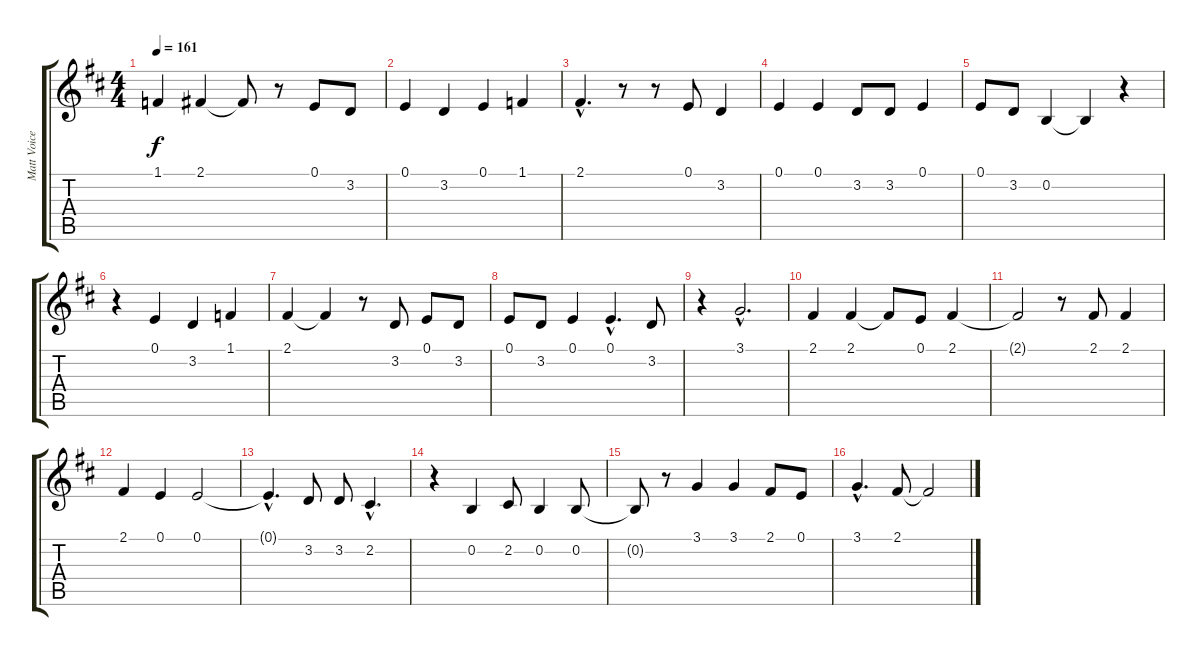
\track ("Matt Voice" "Matt Voice") {instrument lead2sawtooth}
\staff {score tabs}
\tuning (E4 B3 G3 D3 A2 E2) {hide}
\ts (4 4)
\tempo 161
\clef g2
\ks d
1.1.4{dy f} 2.1.4 2.1{t}.8 r.8 0.1.8 3.2.8 |
0.1.4 3.2.4 0.1.4 1.1.4 |
2.1{hac}.4{d} r.8 r.8 0.1.8 3.2.4 |
0.1.4 0.1.4 3.2.8 3.2.8 0.1.4 |
0.1.8 3.2.8 0.2.4 0.2{t}.4 r.4 |
r.4 0.1.4 3.2.4 1.1.4 |
2.1.4 2.1{t}.4 r.8 3.2.8 0.1.8 3.2.8 |
0.1.8 3.2.8 0.1.4 0.1{hac}.4{d} 3.2.8 |
r.4 3.1{hac}.2{d} |
2.1.4 2.1.4 2.1{t}.8 0.1.8 2.1.4 |
2.1{t}.2 r.8 2.1.8 2.1.4 |
2.1.4 0.1.4 0.1.2 |
0.1{hac t}.4{d} 3.2.8 3.2.8 2.2{hac}.4{d} |
r.4 0.2.4 2.2.8 0.2.4 0.2.8 |
0.2{t}.8 r.8 3.1.4 3.1.4 2.1.8 0.1.8 |
3.1{hac}.4{d} 2.1.8 2.1{t}.2
